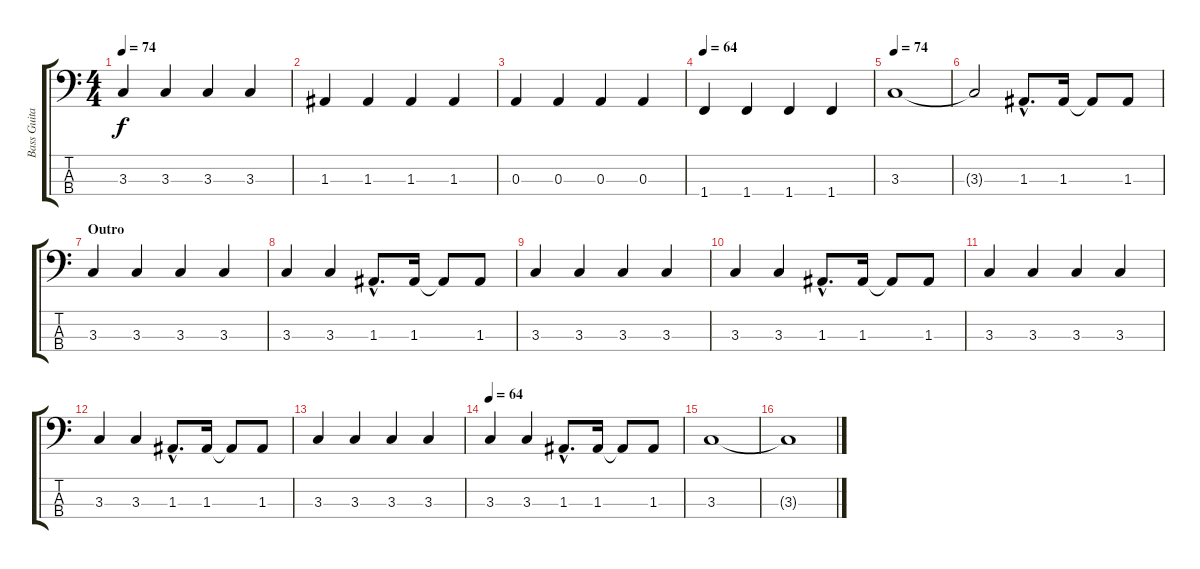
\track ("Bass Guitar" "Bass Guita") {instrument electricbassfinger}
\staff {score tabs}
\tuning (G2 D2 A1 E1) {hide}
\ts (4 4)
\tempo 74
\clef f4
\ks c
3.3.4{dy f} 3.3.4 3.3.4 3.3.4 |
1.3.4 1.3.4 1.3.4 1.3.4 |
0.3.4 0.3.4 0.3.4 0.3.4 |
\tempo 64
1.4.4 1.4.4 1.4.4 1.4.4 |
\tempo 74
3.3.1 |
3.3{t}.2 1.3{hac}.8{d} 1.3.16 1.3{t}.8 1.3.8 |
\section ("" "Outro")
3.3.4 3.3.4 3.3.4 3.3.4 |
3.3.4 3.3.4 1.3{hac}.8{d} 1.3.16 1.3{t}.8 1.3.8 |
3.3.4 3.3.4 3.3.4 3.3.4 |
3.3.4 3.3.4 1.3{hac}.8{d} 1.3.16 1.3{t}.8 1.3.8 |
3.3.4 3.3.4 3.3.4 3.3.4 |
3.3.4 3.3.4 1.3{hac}.8{d} 1.3.16 1.3{t}.8 1.3.8 |
3.3.4 3.3.4 3.3.4 3.3.4 |
\tempo 64
3.3.4 3.3.4 1.3{hac}.8{d} 1.3.16 1.3{t}.8 1.3.8 |
3.3.1 |
3.3{t}.1
